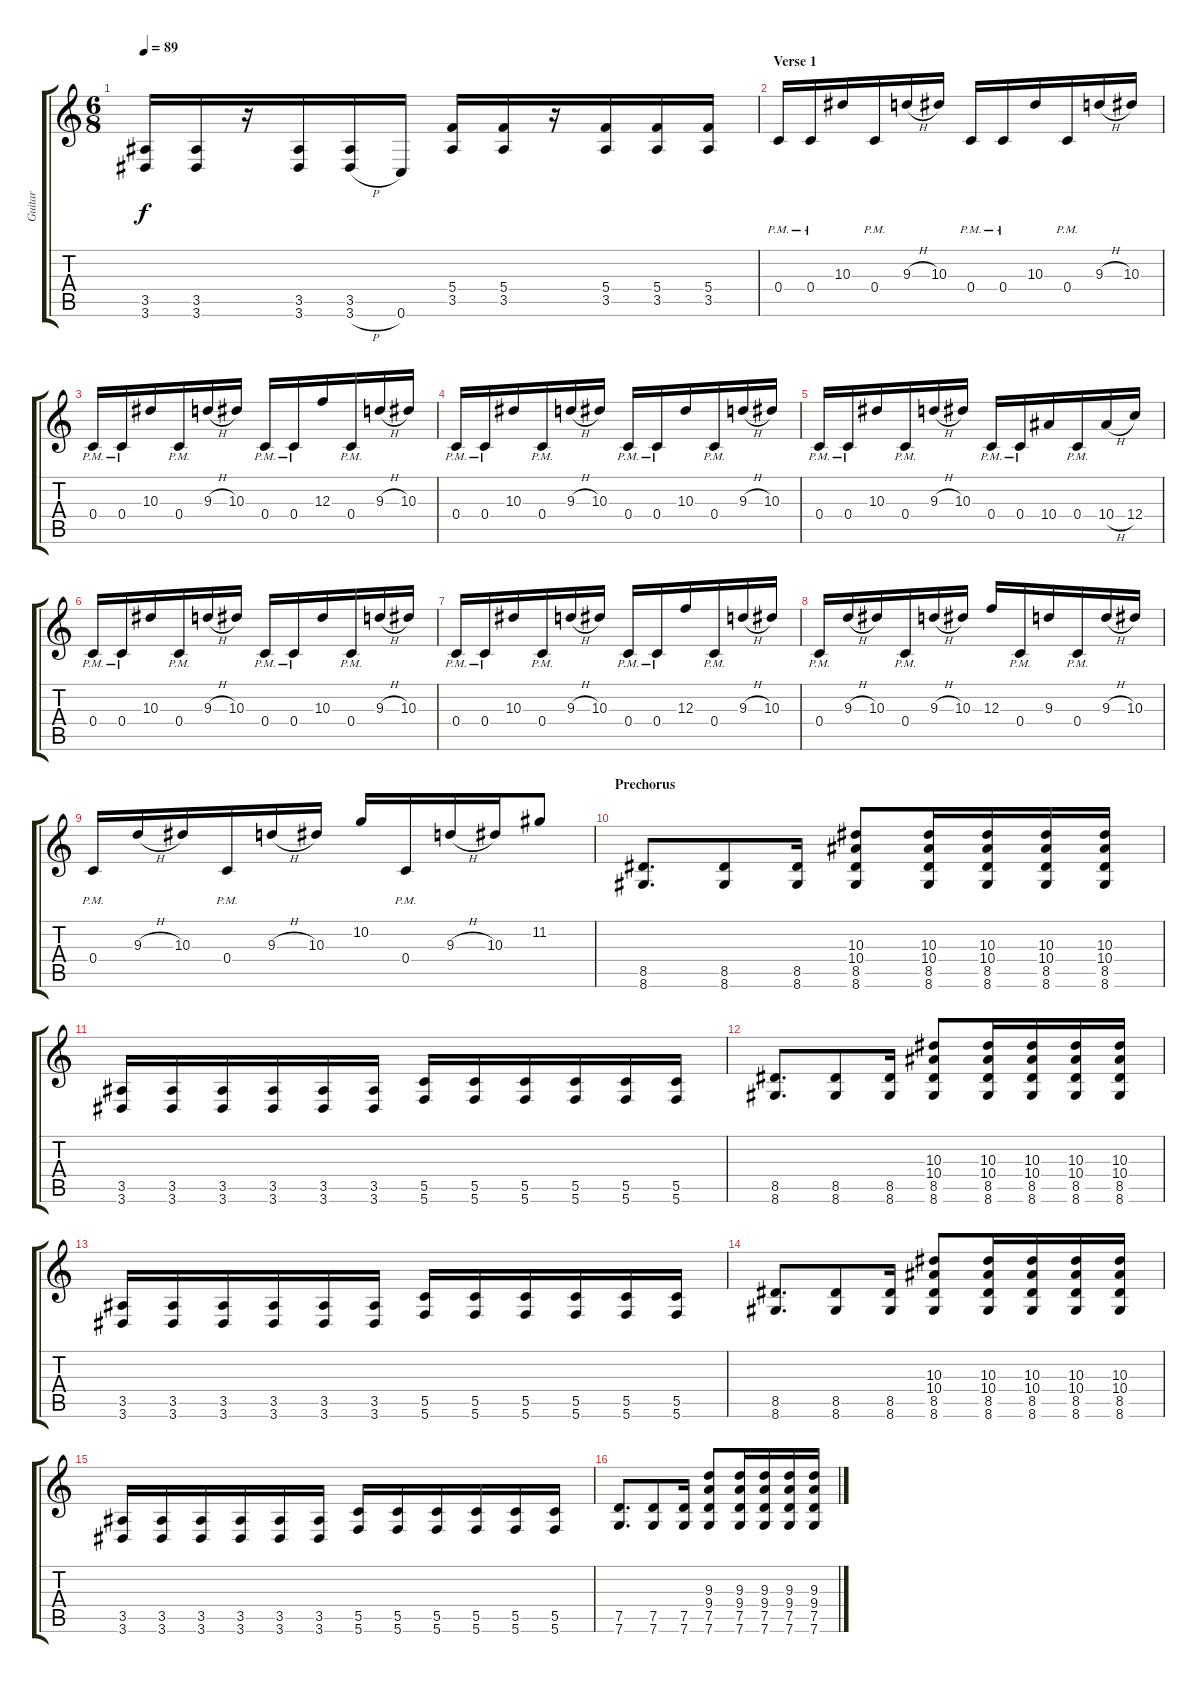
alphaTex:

\track ("Guitar" "Guitar") {instrument overdrivenguitar}
\staff {score tabs}
\tuning (D4 A3 F3 C3 G2 C2) {hide}
\ts (6 8)
\tempo 89
\clef g2
\ks c
(3.5 3.6).16{dy f} (3.5 3.6).16 r.16 (3.5 3.6).16 (3.5 3.6{h}).16 0.6.16 (5.4 3.5).16 (5.4 3.5).16 r.16 (5.4 3.5).16 (5.4 3.5).16 (5.4 3.5).16 |
\section ("" "Verse 1")
0.4{pm}.16 0.4{pm}.16 10.3.16 0.4{pm}.16 9.3{h}.16 10.3.16 0.4{pm}.16 0.4{pm}.16 10.3.16 0.4{pm}.16 9.3{h}.16 10.3.16 |
0.4{pm}.16 0.4{pm}.16 10.3.16 0.4{pm}.16 9.3{h}.16 10.3.16 0.4{pm}.16 0.4{pm}.16 12.3.16 0.4{pm}.16 9.3{h}.16 10.3.16 |
0.4{pm}.16 0.4{pm}.16 10.3.16 0.4{pm}.16 9.3{h}.16 10.3.16 0.4{pm}.16 0.4{pm}.16 10.3.16 0.4{pm}.16 9.3{h}.16 10.3.16 |
0.4{pm}.16 0.4{pm}.16 10.3.16 0.4{pm}.16 9.3{h}.16 10.3.16 0.4{pm}.16 0.4{pm}.16 10.4.16 0.4{pm}.16 10.4{h}.16 12.4.16 |
0.4{pm}.16 0.4{pm}.16 10.3.16 0.4{pm}.16 9.3{h}.16 10.3.16 0.4{pm}.16 0.4{pm}.16 10.3.16 0.4{pm}.16 9.3{h}.16 10.3.16 |
0.4{pm}.16 0.4{pm}.16 10.3.16 0.4{pm}.16 9.3{h}.16 10.3.16 0.4{pm}.16 0.4{pm}.16 12.3.16 0.4{pm}.16 9.3{h}.16 10.3.16 |
0.4{pm}.16 9.3{h}.16 10.3.16 0.4{pm}.16 9.3{h}.16 10.3.16 12.3.16 0.4{pm}.16 9.3.16 0.4{pm}.16 9.3{h}.16 10.3.16 |
0.4{pm}.16 9.3{h}.16 10.3.16 0.4{pm}.16 9.3{h}.16 10.3.16 10.2.16 0.4{pm}.16 9.3{h}.16 10.3.16 11.2.8 |
\section ("" "Prechorus")
(8.5 8.6).8{d} (8.5 8.6).8 (8.5 8.6).16 (10.3 10.4 8.5 8.6).8 (10.3 10.4 8.5 8.6).16 (10.3 10.4 8.5 8.6).16 (10.3 10.4 8.5 8.6).16 (10.3 10.4 8.5 8.6).16 |
(3.5 3.6).16 (3.5 3.6).16 (3.5 3.6).16 (3.5 3.6).16 (3.5 3.6).16 (3.5 3.6).16 (5.5 5.6).16 (5.5 5.6).16 (5.5 5.6).16 (5.5 5.6).16 (5.5 5.6).16 (5.5 5.6).16 |
(8.5 8.6).8{d} (8.5 8.6).8 (8.5 8.6).16 (10.3 10.4 8.5 8.6).8 (10.3 10.4 8.5 8.6).16 (10.3 10.4 8.5 8.6).16 (10.3 10.4 8.5 8.6).16 (10.3 10.4 8.5 8.6).16 |
(3.5 3.6).16 (3.5 3.6).16 (3.5 3.6).16 (3.5 3.6).16 (3.5 3.6).16 (3.5 3.6).16 (5.5 5.6).16 (5.5 5.6).16 (5.5 5.6).16 (5.5 5.6).16 (5.5 5.6).16 (5.5 5.6).16 |
(8.5 8.6).8{d} (8.5 8.6).8 (8.5 8.6).16 (10.3 10.4 8.5 8.6).8 (10.3 10.4 8.5 8.6).16 (10.3 10.4 8.5 8.6).16 (10.3 10.4 8.5 8.6).16 (10.3 10.4 8.5 8.6).16 |
(3.5 3.6).16 (3.5 3.6).16 (3.5 3.6).16 (3.5 3.6).16 (3.5 3.6).16 (3.5 3.6).16 (5.5 5.6).16 (5.5 5.6).16 (5.5 5.6).16 (5.5 5.6).16 (5.5 5.6).16 (5.5 5.6).16 |
(7.5 7.6).8{d} (7.5 7.6).8 (7.5 7.6).16 (9.3 9.4 7.5 7.6).8 (9.3 9.4 7.5 7.6).16 (9.3 9.4 7.5 7.6).16 (9.3 9.4 7.5 7.6).16 (9.3 9.4 7.5 7.6).16
